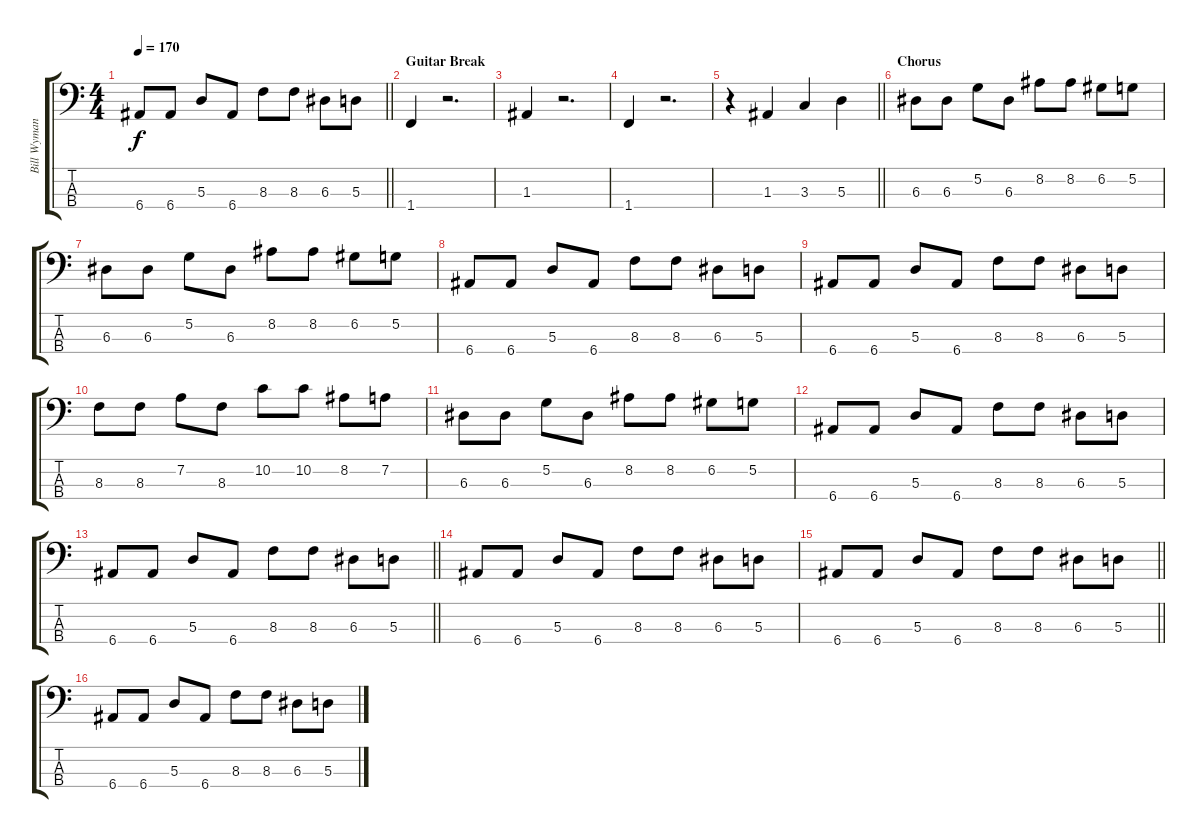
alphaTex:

\track ("Bill Wyman" "Bill Wyman") {instrument electricbassfinger}
\staff {score tabs}
\tuning (G2 D2 A1 E1) {hide}
\ts (4 4)
\tempo 170
\clef f4
\barLineRight lightlight
\ks c
6.4.8{dy f} 6.4.8 5.3.8 6.4.8 8.3.8 8.3.8 6.3.8 5.3.8 |
\section ("" "Guitar Break")
1.4.4 r.2{d} |
1.3.4 r.2{d} |
1.4.4 r.2{d} |
\barLineRight lightlight
r.4 1.3.4 3.3.4 5.3.4 |
\section ("" "Chorus")
6.3.8 6.3.8 5.2.8 6.3.8 8.2.8 8.2.8 6.2.8 5.2.8 |
6.3.8 6.3.8 5.2.8 6.3.8 8.2.8 8.2.8 6.2.8 5.2.8 |
6.4.8 6.4.8 5.3.8 6.4.8 8.3.8 8.3.8 6.3.8 5.3.8 |
6.4.8 6.4.8 5.3.8 6.4.8 8.3.8 8.3.8 6.3.8 5.3.8 |
8.3.8 8.3.8 7.2.8 8.3.8 10.2.8 10.2.8 8.2.8 7.2.8 |
6.3.8 6.3.8 5.2.8 6.3.8 8.2.8 8.2.8 6.2.8 5.2.8 |
6.4.8 6.4.8 5.3.8 6.4.8 8.3.8 8.3.8 6.3.8 5.3.8 |
\barLineRight lightlight
6.4.8 6.4.8 5.3.8 6.4.8 8.3.8 8.3.8 6.3.8 5.3.8 |
6.4.8 6.4.8 5.3.8 6.4.8 8.3.8 8.3.8 6.3.8 5.3.8 |
\barLineRight lightlight
6.4.8 6.4.8 5.3.8 6.4.8 8.3.8 8.3.8 6.3.8 5.3.8 |
6.4.8 6.4.8 5.3.8 6.4.8 8.3.8 8.3.8 6.3.8 5.3.8
